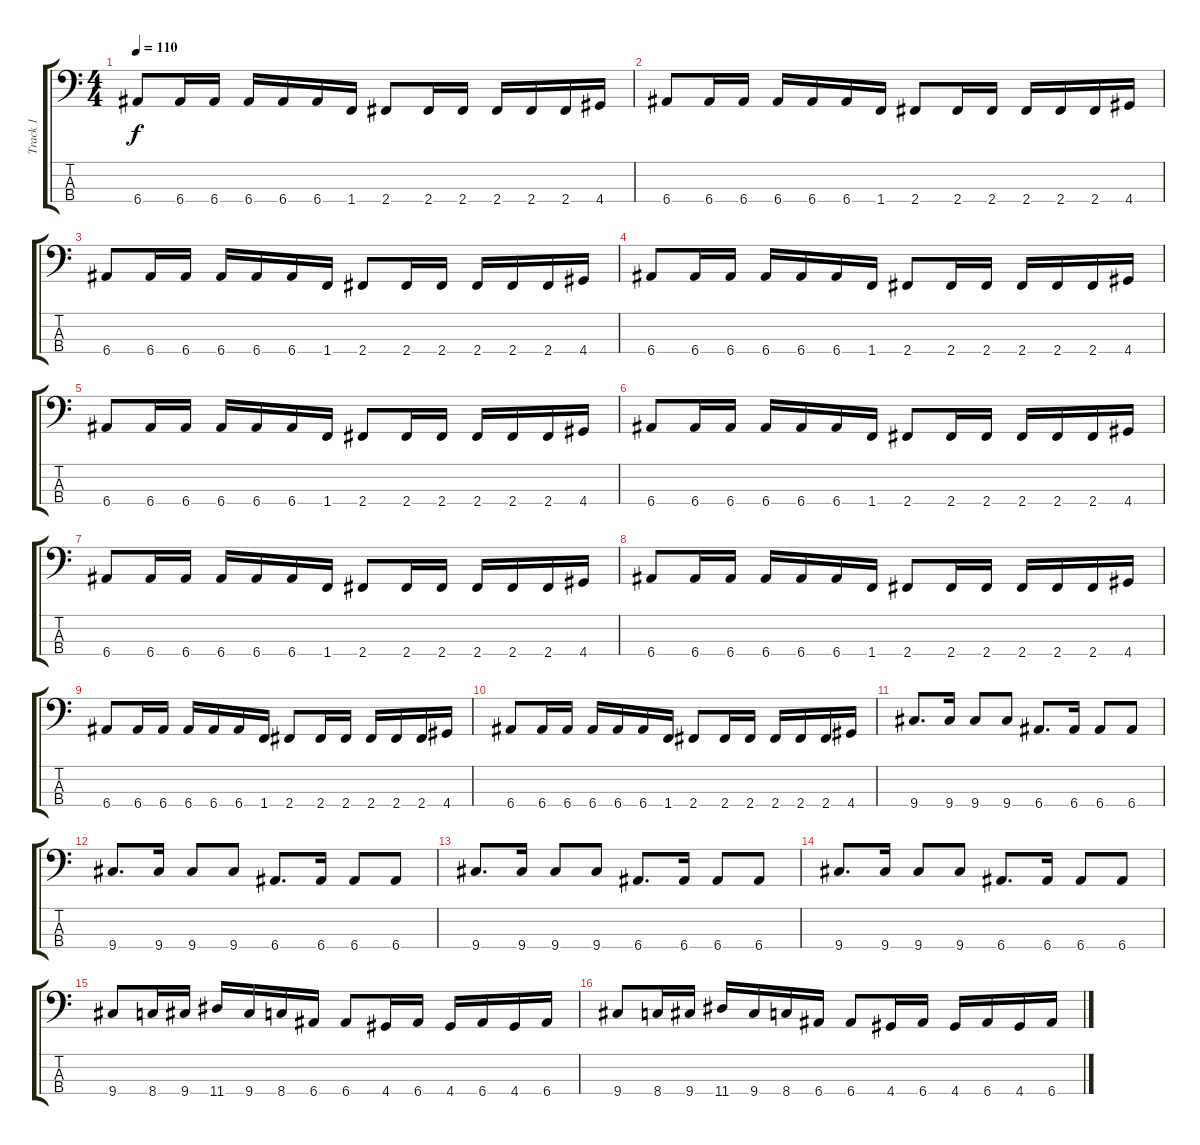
\track ("Track 1" "Track 1") {instrument electricbassfinger}
\staff {score tabs}
\tuning (G2 D2 A1 E1) {hide}
\ts (4 4)
\tempo 110
\clef f4
\ks c
6.4.8{dy f} 6.4.16 6.4.16 6.4.16 6.4.16 6.4.16 1.4.16 2.4.8 2.4.16 2.4.16 2.4.16 2.4.16 2.4.16 4.4.16 |
6.4.8 6.4.16 6.4.16 6.4.16 6.4.16 6.4.16 1.4.16 2.4.8 2.4.16 2.4.16 2.4.16 2.4.16 2.4.16 4.4.16 |
6.4.8 6.4.16 6.4.16 6.4.16 6.4.16 6.4.16 1.4.16 2.4.8 2.4.16 2.4.16 2.4.16 2.4.16 2.4.16 4.4.16 |
6.4.8 6.4.16 6.4.16 6.4.16 6.4.16 6.4.16 1.4.16 2.4.8 2.4.16 2.4.16 2.4.16 2.4.16 2.4.16 4.4.16 |
6.4.8 6.4.16 6.4.16 6.4.16 6.4.16 6.4.16 1.4.16 2.4.8 2.4.16 2.4.16 2.4.16 2.4.16 2.4.16 4.4.16 |
6.4.8 6.4.16 6.4.16 6.4.16 6.4.16 6.4.16 1.4.16 2.4.8 2.4.16 2.4.16 2.4.16 2.4.16 2.4.16 4.4.16 |
6.4.8 6.4.16 6.4.16 6.4.16 6.4.16 6.4.16 1.4.16 2.4.8 2.4.16 2.4.16 2.4.16 2.4.16 2.4.16 4.4.16 |
6.4.8 6.4.16 6.4.16 6.4.16 6.4.16 6.4.16 1.4.16 2.4.8 2.4.16 2.4.16 2.4.16 2.4.16 2.4.16 4.4.16 |
6.4.8 6.4.16 6.4.16 6.4.16 6.4.16 6.4.16 1.4.16 2.4.8 2.4.16 2.4.16 2.4.16 2.4.16 2.4.16 4.4.16 |
6.4.8 6.4.16 6.4.16 6.4.16 6.4.16 6.4.16 1.4.16 2.4.8 2.4.16 2.4.16 2.4.16 2.4.16 2.4.16 4.4.16 |
9.4.8{d} 9.4.16 9.4.8 9.4.8 6.4.8{d} 6.4.16 6.4.8 6.4.8 |
9.4.8{d} 9.4.16 9.4.8 9.4.8 6.4.8{d} 6.4.16 6.4.8 6.4.8 |
9.4.8{d} 9.4.16 9.4.8 9.4.8 6.4.8{d} 6.4.16 6.4.8 6.4.8 |
9.4.8{d} 9.4.16 9.4.8 9.4.8 6.4.8{d} 6.4.16 6.4.8 6.4.8 |
9.4.8 8.4.16 9.4.16 11.4.16 9.4.16 8.4.16 6.4.16 6.4.8 4.4.16 6.4.16 4.4.16 6.4.16 4.4.16 6.4.16 |
9.4.8 8.4.16 9.4.16 11.4.16 9.4.16 8.4.16 6.4.16 6.4.8 4.4.16 6.4.16 4.4.16 6.4.16 4.4.16 6.4.16
